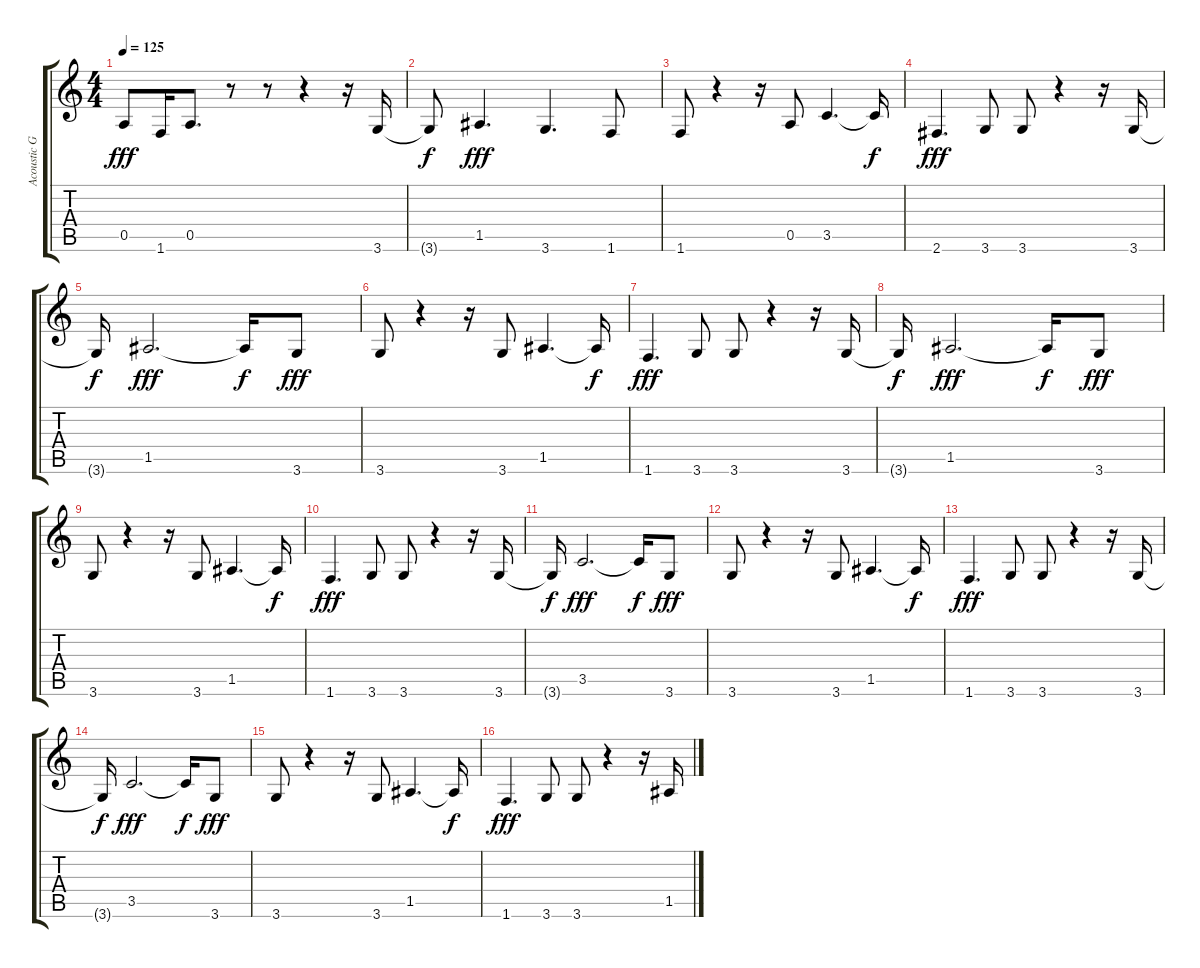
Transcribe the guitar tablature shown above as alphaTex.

\track ("Acoustic Guitar" "Acoustic G") {instrument acousticguitarnylon}
\staff {score tabs}
\tuning (E4 B3 G3 D3 A2 E2) {hide}
\ts (4 4)
\tempo 125
\clef g2
\ks c
0.5.8{dy fff} 1.6.16 0.5.8{d} r.8 r.8 r.4 r.16 3.6.16 |
3.6{t}.8{dy f} 1.5.4{d dy fff} 3.6.4{d} 1.6.8 |
1.6.8 r.4 r.16 0.5.8 3.5.4{d} 3.5{t}.16{dy f} |
2.6.4{d dy fff} 3.6.8 3.6.8 r.4 r.16 3.6.16 |
3.6{t}.16{dy f} 1.5.2{d dy fff} 1.5{t}.16{dy f} 3.6.8{dy fff} |
3.6.8 r.4 r.16 3.6.8 1.5.4{d} 1.5{t}.16{dy f} |
1.6.4{d dy fff} 3.6.8 3.6.8 r.4 r.16 3.6.16 |
3.6{t}.16{dy f} 1.5.2{d dy fff} 1.5{t}.16{dy f} 3.6.8{dy fff} |
3.6.8 r.4 r.16 3.6.8 1.5.4{d} 1.5{t}.16{dy f} |
1.6.4{d dy fff} 3.6.8 3.6.8 r.4 r.16 3.6.16 |
3.6{t}.16{dy f} 3.5.2{d dy fff} 3.5{t}.16{dy f} 3.6.8{dy fff} |
3.6.8 r.4 r.16 3.6.8 1.5.4{d} 1.5{t}.16{dy f} |
1.6.4{d dy fff} 3.6.8 3.6.8 r.4 r.16 3.6.16 |
3.6{t}.16{dy f} 3.5.2{d dy fff} 3.5{t}.16{dy f} 3.6.8{dy fff} |
3.6.8 r.4 r.16 3.6.8 1.5.4{d} 1.5{t}.16{dy f} |
1.6.4{d dy fff} 3.6.8 3.6.8 r.4 r.16 1.5.16
